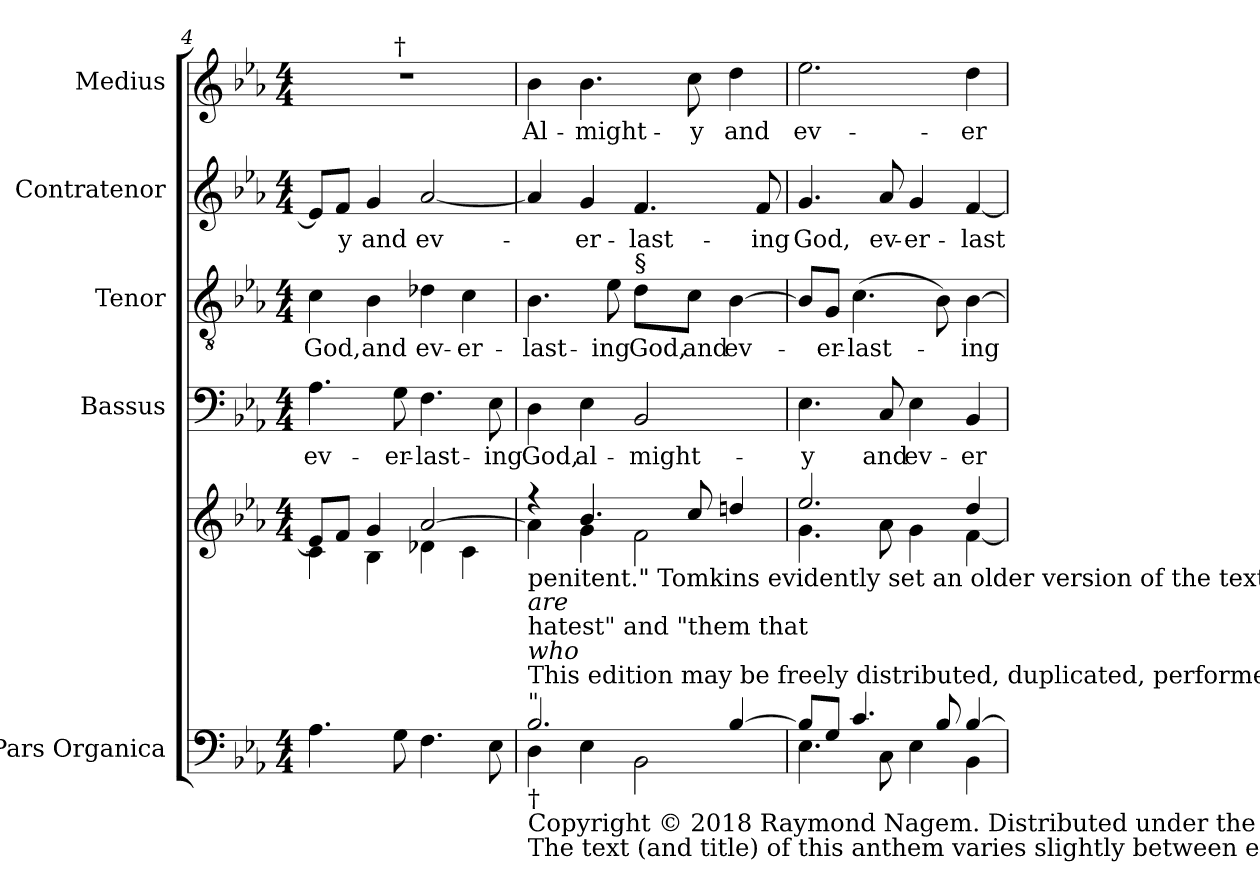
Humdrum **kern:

**kern	**kern	**kern	**text	**kern	**text	**kern	**text	**kern	**text
*part5	*part5	*part4	*part4	*part3	*part3	*part2	*part2	*part1	*part1
*staff6	*staff5	*staff4	*staff4	*staff3	*staff3	*staff2	*staff2	*staff1	*staff1
*I"Pars Organica	*	*I"Bassus	*	*I"Tenor	*	*I"Contratenor	*	*I"Medius	*
*clefF4	*clefG2	*clefF4	*	*clefGv2	*	*clefG2	*	*clefG2	*
*	*	*	*	*ITrd7c12	*	*	*	*	*
*k[b-e-a-]	*k[b-e-a-]	*k[b-e-a-]	*	*k[b-e-a-]	*	*k[b-e-a-]	*	*k[b-e-a-]	*
*E-:	*E-:	*E-:	*	*E-:	*	*E-:	*	*E-:	*
*M4/4	*M4/4	*M4/4	*	*M4/4	*	*M4/4	*	*M4/4	*
=4	=4	=4	=4	=4	=4	=4	=4	=4	=4
*	*^	*	*	*	*	*	*	*	*
!	!	!	!	!LO:LY:b:color=#000000	!	!	!	!	!	!
!	!	!	!	!	!	!LO:LY:b:color=#000000	!	!	!	!
*	*	*	*	*	*	*	*	*	*^	*
4.A-i\	8e-i/L]	4ci\	4.A-i\	ev-	4Ci\	God,	8e-i/L]	.	1r	4.ryy	.
!	!	!	!	!	!	!	!	!LO:LY:b:color=#000000	!	!	!
.	8fi/J	.	.	.	.	.	8fi/J	-y	.	.	.
!	!	!	!	!	!	!LO:LY:b:color=#000000	!	!	!	!	!
!	!	!	!	!	!	!	!	!LO:LY:b:color=#000000	!	!	!
.	4gi/	4B-i\	.	.	4BB-i\	and	4gi/	and	.	.	.
!	!	!	!	!	!	!	!	!	!	!LO:TX:a:t=†	!
!	!	!	!	!LO:LY:b:color=#000000	!	!	!	!	!	!	!
8Gi\	.	.	8Gi\	-er-	.	.	.	.	.	2ryy	.
!	!	!	!	!LO:LY:b:color=#000000	!	!	!	!	!	!	!
!	!	!	!	!	!	!LO:LY:b:color=#000000	!	!	!	!	!
!	!	!	!	!	!	!	!	!LO:LY:b:color=#000000	!	!	!
4.Fi\	[>2a-i/	4d-Xi\	4.Fi\	-last-	4D-Xi\	ev-	[<2a-i/	ev-	.	.	.
!	!	!	!	!	!	!LO:LY:b:color=#000000	!	!	!	!	!
.	.	4ci\	.	.	4Ci\	-er-	.	.	.	.	.
!	!	!	!	!LO:LY:b:color=#000000	!	!	!	!	!	!	!
8E-i\	.	.	8E-i\	-ing	.	.	.	.	.	8ryy	.
*	*	*	*	*	*	*	*	*	*v	*v	*
!!LO:LB:g=z
=5	=5	=5	=5	=5	=5	=5	=5	=5	=5	=5
*^	*	*	*	*	*	*	*	*	*	*
*	*	*	*	*	*	*	*	*	*	*^	*
!	!	!	!	!	!LO:LY:b:color=#000000	!	!	!	!	!	!	!
*	*	*	*	*	*	*	*	*	*	*v	*v	*
*	*	*	*	*	*	*	*	*	*	*^	*
!	!	!	!	!	!	!	!LO:LY:b:color=#000000	!	!	!	!	!
*	*	*	*	*	*	*	*	*	*	*v	*v	*
*	*	*	*	*	*	*	*	*	*	*^	*
!LO:TX:b:t=†	!	!	!	!	!	!	!	!	!	!	!	!
!LO:TX:b:t=Copyright © 2018 Raymond Nagem. Distributed under the terms of the CPDL license (http&colon;//www.cpdl.org.)	!	!	!	!	!	!	!	!	!	!	!	!
!LO:TX:t=This edition may be freely distributed, duplicated, performed, or recorded.	!	!	!	!	!	!	!	!	!	!	!	!
!LO:TX:b:t=The text (and title) of this anthem varies slightly between editions. The 1662 Book of Common prayer has	!	!	!	!	!	!	!	!	!	!	!	!
!LO:TX:t="	!	!	!	!	!	!	!	!	!	!	!	!
!LO:TX:i:t=who	!	!	!	!	!	!	!	!	!	!	!	!
!LO:TX:t=hatest" and "them that	!	!	!	!	!	!	!	!	!	!	!	!
!LO:TX:i:t=are	!	!	!	!	!	!	!	!	!	!	!	!
!LO:TX:t=penitent." Tomkins evidently set an older version of the text.	!	!	!	!	!	!	!	!	!	!	!	!
!	!	!	!	!	!	!	!	!	!	!	!	!LO:LY:b:color=#000000
*	*	*	*	*	*	*	*	*	*	*v	*v	*
2.B-i/	4Di\	4r	4a-i\]	4Di\	God,	4.BB-i\	-last-	4a-i/]	.	4b-i\	Al-
!	!	!	!	!	!LO:LY:b:color=#000000	!	!	!	!	!	!
!	!	!	!	!	!	!	!	!	!LO:LY:b:color=#000000	!	!
!	!	!	!	!	!	!	!	!	!	!	!LO:LY:b:color=#000000
.	4E-i\	4.b-i/	4gi\	4E-i\	al-	.	.	4gi/	-er-	4.b-i\	-might-
!	!	!	!	!	!	!	!LO:LY:b:color=#000000	!	!	!	!
.	.	.	.	.	.	8E-i\	-ing	.	.	.	.
!	!	!	!	!	!LO:LY:b:color=#000000	!	!	!	!	!	!
!	!	!	!	!	!	!	!LO:LY:b:color=#000000	!	!	!	!
!	!	!	!	!	!	!LO:TX:a:t=§	!	!	!	!	!
!	!	!	!	!	!	!	!	!	!LO:LY:b:color=#000000	!	!
.	2BB-i\	.	2fi\	2BB-i/	-might-	8Di\L	God,	4.fi/	-last-	.	.
!	!	!	!	!	!	!	!LO:LY:b:color=#000000	!	!	!	!
!	!	!	!	!	!	!	!	!	!	!	!LO:LY:b:color=#000000
.	.	8cci/	.	.	.	8Ci\J	and	.	.	8cci\	-y
!	!	!	!	!	!	!	!LO:LY:b:color=#000000	!	!	!	!
!	!	!	!	!	!	!	!	!	!	!	!LO:LY:b:color=#000000
[>4B-i/	.	4ddni/	.	.	.	[>4BB-i\	ev-	.	.	4ddi\	and
!	!	!	!	!	!	!	!	!	!LO:LY:b:color=#000000	!	!
.	.	.	.	.	.	.	.	8fi/	-ing	.	.
=6	=6	=6	=6	=6	=6	=6	=6	=6	=6	=6	=6
!	!	!	!	!	!LO:LY:b:color=#000000	!	!	!	!	!	!
!	!	!	!	!	!	!	!	!	!LO:LY:b:color=#000000	!	!
!	!	!	!	!	!	!	!	!	!	!	!LO:LY:b:color=#000000
8B-i/L]	4.E-i\	2.ee-i/	4.gi\	4.E-i\	-y	8BB-i/L]	.	4.gi/	God,	2.ee-i\	ev-
!	!	!	!	!	!	!	!LO:LY:b:color=#000000	!	!	!	!
8Gi/J	.	.	.	.	.	8GGi/J	-er-	.	.	.	.
!	!	!	!	!	!	!	!LO:LY:b:color=#000000	!	!	!	!
4.ci/	.	.	.	.	.	(4.Ci\	-last-	.	.	.	.
!	!	!	!	!	!LO:LY:b:color=#000000	!	!	!	!	!	!
!	!	!	!	!	!	!	!	!	!LO:LY:b:color=#000000	!	!
.	8Ci\	.	8a-i\	8Ci/	and	.	.	8a-i/	ev-	.	.
!	!	!	!	!	!LO:LY:b:color=#000000	!	!	!	!	!	!
!	!	!	!	!	!	!	!	!	!LO:LY:b:color=#000000	!	!
.	4E-i\	.	4gi\	4E-i\	ev-	.	.	4gi/	-er-	.	.
8B-i/	.	.	.	.	.	8BB-i\)	.	.	.	.	.
!	!	!	!	!	!LO:LY:b:color=#000000	!	!	!	!	!	!
!	!	!	!	!	!	!	!LO:LY:b:color=#000000	!	!	!	!
!	!	!	!	!	!	!	!	!	!LO:LY:b:color=#000000	!	!
!	!	!	!	!	!	!	!	!	!	!	!LO:LY:b:color=#000000
[>4B-i/	4BB-i\	4ddi/	[<4fi\	4BB-i/	-er-	[>4BB-i\	-ing	[<4fi/	-last-	4ddi\	-er-
*v	*v	*	*	*	*	*	*	*	*	*	*
*	*v	*v	*	*	*	*	*	*	*	*
=	=	=	=	=	=	=	=	=	=
*-	*-	*-	*-	*-	*-	*-	*-	*-	*-
